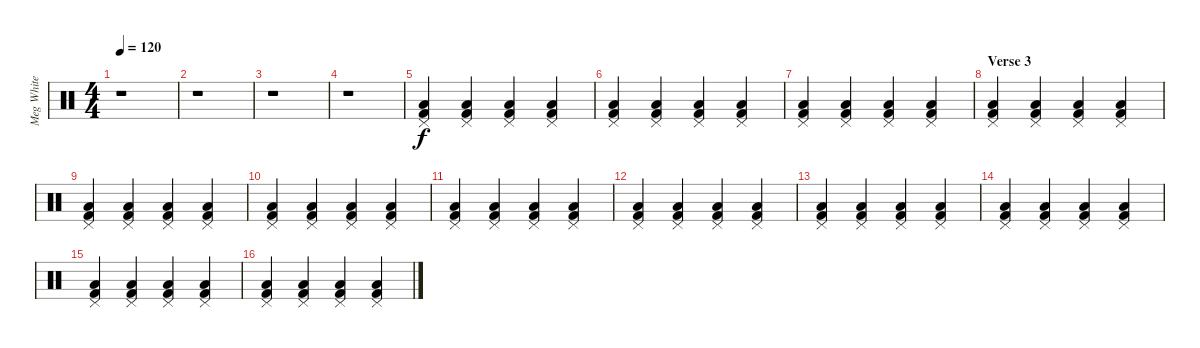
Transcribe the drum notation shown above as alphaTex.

\track ("Meg White - Drums" "Meg White ") {instrument percussion}
\staff {score}
\articulation defaults
\ts (4 4)
\tempo 120
\clef neutral
\ks c
r.1{dy f} |
r.1 |
r.1 |
r.1 |
("Pedal Hi-Hat (hit)" "Low Floor Tom (hit)" "Kick (hit) 2").4 ("Pedal Hi-Hat (hit)" "Low Floor Tom (hit)" "Kick (hit) 2").4 ("Pedal Hi-Hat (hit)" "Low Floor Tom (hit)" "Kick (hit) 2").4 ("Pedal Hi-Hat (hit)" "Low Floor Tom (hit)" "Kick (hit) 2").4 |
("Pedal Hi-Hat (hit)" "Low Floor Tom (hit)" "Kick (hit) 2").4 ("Pedal Hi-Hat (hit)" "Low Floor Tom (hit)" "Kick (hit) 2").4 ("Pedal Hi-Hat (hit)" "Low Floor Tom (hit)" "Kick (hit) 2").4 ("Pedal Hi-Hat (hit)" "Low Floor Tom (hit)" "Kick (hit) 2").4 |
("Pedal Hi-Hat (hit)" "Low Floor Tom (hit)" "Kick (hit) 2").4 ("Pedal Hi-Hat (hit)" "Low Floor Tom (hit)" "Kick (hit) 2").4 ("Pedal Hi-Hat (hit)" "Low Floor Tom (hit)" "Kick (hit) 2").4 ("Pedal Hi-Hat (hit)" "Low Floor Tom (hit)" "Kick (hit) 2").4 |
\section ("" "Verse 3")
("Pedal Hi-Hat (hit)" "Low Floor Tom (hit)" "Kick (hit) 2").4 ("Pedal Hi-Hat (hit)" "Low Floor Tom (hit)" "Kick (hit) 2").4 ("Pedal Hi-Hat (hit)" "Low Floor Tom (hit)" "Kick (hit) 2").4 ("Pedal Hi-Hat (hit)" "Low Floor Tom (hit)" "Kick (hit) 2").4 |
("Pedal Hi-Hat (hit)" "Low Floor Tom (hit)" "Kick (hit) 2").4 ("Pedal Hi-Hat (hit)" "Low Floor Tom (hit)" "Kick (hit) 2").4 ("Pedal Hi-Hat (hit)" "Low Floor Tom (hit)" "Kick (hit) 2").4 ("Pedal Hi-Hat (hit)" "Low Floor Tom (hit)" "Kick (hit) 2").4 |
("Pedal Hi-Hat (hit)" "Low Floor Tom (hit)" "Kick (hit) 2").4 ("Pedal Hi-Hat (hit)" "Low Floor Tom (hit)" "Kick (hit) 2").4 ("Pedal Hi-Hat (hit)" "Low Floor Tom (hit)" "Kick (hit) 2").4 ("Pedal Hi-Hat (hit)" "Low Floor Tom (hit)" "Kick (hit) 2").4 |
("Pedal Hi-Hat (hit)" "Low Floor Tom (hit)" "Kick (hit) 2").4 ("Pedal Hi-Hat (hit)" "Low Floor Tom (hit)" "Kick (hit) 2").4 ("Pedal Hi-Hat (hit)" "Low Floor Tom (hit)" "Kick (hit) 2").4 ("Pedal Hi-Hat (hit)" "Low Floor Tom (hit)" "Kick (hit) 2").4 |
("Pedal Hi-Hat (hit)" "Low Floor Tom (hit)" "Kick (hit) 2").4 ("Pedal Hi-Hat (hit)" "Low Floor Tom (hit)" "Kick (hit) 2").4 ("Pedal Hi-Hat (hit)" "Low Floor Tom (hit)" "Kick (hit) 2").4 ("Pedal Hi-Hat (hit)" "Low Floor Tom (hit)" "Kick (hit) 2").4 |
("Pedal Hi-Hat (hit)" "Low Floor Tom (hit)" "Kick (hit) 2").4 ("Pedal Hi-Hat (hit)" "Low Floor Tom (hit)" "Kick (hit) 2").4 ("Pedal Hi-Hat (hit)" "Low Floor Tom (hit)" "Kick (hit) 2").4 ("Pedal Hi-Hat (hit)" "Low Floor Tom (hit)" "Kick (hit) 2").4 |
("Pedal Hi-Hat (hit)" "Low Floor Tom (hit)" "Kick (hit) 2").4 ("Pedal Hi-Hat (hit)" "Low Floor Tom (hit)" "Kick (hit) 2").4 ("Pedal Hi-Hat (hit)" "Low Floor Tom (hit)" "Kick (hit) 2").4 ("Pedal Hi-Hat (hit)" "Low Floor Tom (hit)" "Kick (hit) 2").4 |
("Pedal Hi-Hat (hit)" "Low Floor Tom (hit)" "Kick (hit) 2").4 ("Pedal Hi-Hat (hit)" "Low Floor Tom (hit)" "Kick (hit) 2").4 ("Pedal Hi-Hat (hit)" "Low Floor Tom (hit)" "Kick (hit) 2").4 ("Pedal Hi-Hat (hit)" "Low Floor Tom (hit)" "Kick (hit) 2").4 |
("Pedal Hi-Hat (hit)" "Low Floor Tom (hit)" "Kick (hit) 2").4 ("Pedal Hi-Hat (hit)" "Low Floor Tom (hit)" "Kick (hit) 2").4 ("Pedal Hi-Hat (hit)" "Low Floor Tom (hit)" "Kick (hit) 2").4 ("Pedal Hi-Hat (hit)" "Low Floor Tom (hit)" "Kick (hit) 2").4
